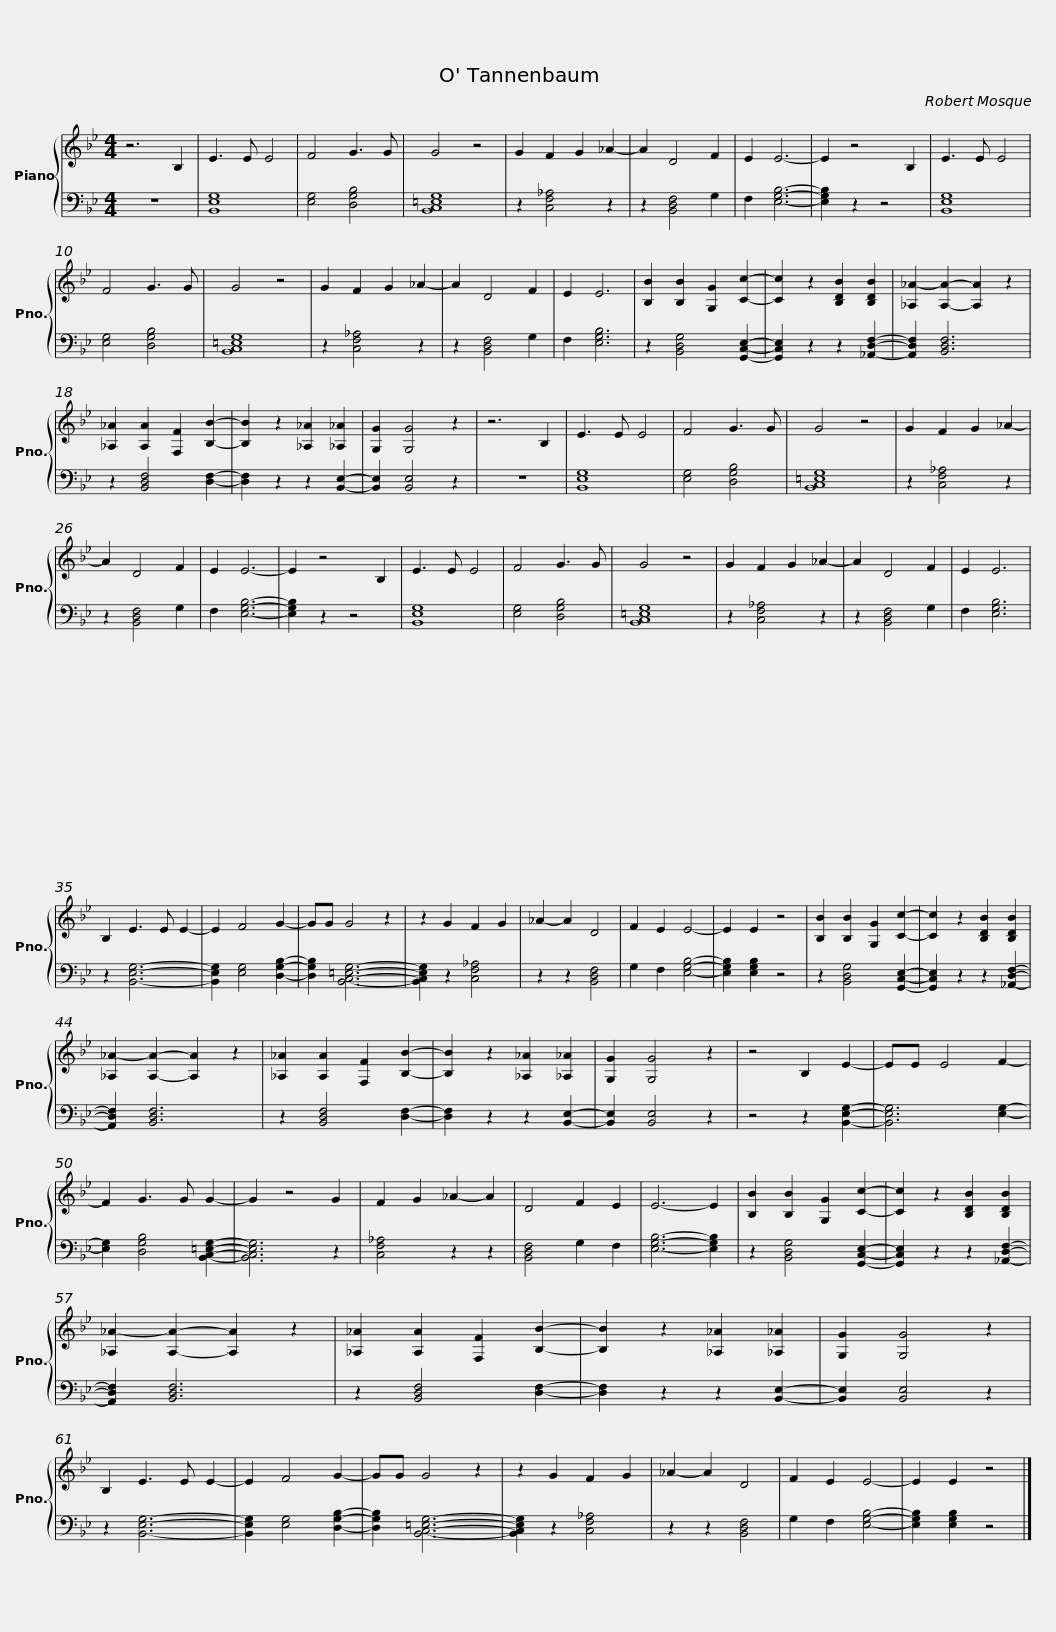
X:1
%%score { 1 | 2 }
L:1/8
M:4/4
I:linebreak $
K:Bb
V:1 treble
V:2 bass
V:1
 z6 B,2 | E3 E E4 | F4 G3 G | G4 z4 | G2 F2 G2 _A2- | %5
 A2 D4 F2 | E2 E6- | E2 z4 B,2 | E3 E E4 | F4 G3 G |$ %10
 G4 z4 | G2 F2 G2 _A2- | A2 D4 F2 | E2 E6 | [B,B]2 [B,B]2 [G,G]2 [Cc]2- | %15
 [Cc]2 z2 [B,DB]2 [B,DB]2 | [_A,_A-]2 [A,A]2- [A,A]2 z2 | [_A,_A]2 [A,A]2 [F,F]2 [B,B]2- |$ [B,B]2 z2 [_A,_A]2 [_A,_A]2 | [G,G]2 [G,G]4 z2 | %20
 z6 B,2 | E3 E E4 | F4 G3 G | G4 z4 | G2 F2 G2 _A2- | %25
 A2 D4 F2 | E2 E6- | E2 z4 B,2 |$ E3 E E4 | F4 G3 G | %30
 G4 z4 | G2 F2 G2 _A2- | A2 D4 F2 | E2 E6 | B,2 E3 E E2- | %35
 E2 F4 G2- | GG G4 z2 |$ z2 G2 F2 G2 | _A2- A2 D4 | F2 E2 E4- | %40
 E2 E2 z4 | [B,B]2 [B,B]2 [G,G]2 [Cc]2- | [Cc]2 z2 [B,DB]2 [B,DB]2 | [_A,_A-]2 [A,A]2- [A,A]2 z2 | [_A,_A]2 [A,A]2 [F,F]2 [B,B]2- |$ %45
 [B,B]2 z2 [_A,_A]2 [_A,_A]2 | [G,G]2 [G,G]4 z2 | z4 B,2 E2- | EE E4 F2- | F2 G3 G G2- | %50
 G2 z4 G2 | F2 G2 _A2- A2 | D4 F2 E2 | E6- E2 |$ [B,B]2 [B,B]2 [G,G]2 [Cc]2- | %55
 [Cc]2 z2 [B,DB]2 [B,DB]2 | [_A,_A-]2 [A,A]2- [A,A]2 z2 | [_A,_A]2 [A,A]2 [F,F]2 [B,B]2- | [B,B]2 z2 [_A,_A]2 [_A,_A]2 | [G,G]2 [G,G]4 z2 | %60
 B,2 E3 E E2- | E2 F4 G2- |$ GG G4 z2 | z2 G2 F2 G2 | _A2- A2 D4 | %65
 F2 E2 E4- | E2 E2 z4 |] %67
V:2
 z8 | [B,,E,G,]8 | [E,G,]4 [D,G,B,]4 | [B,,C,=E,G,]8 | z2 [C,F,_A,]4 z2 | %5
 z2 [B,,D,F,]4 G,2 | F,2 [E,G,B,]6- | [E,G,B,]2 z2 z4 | [B,,E,G,]8 | [E,G,]4 [D,G,B,]4 |$ %10
 [B,,C,=E,G,]8 | z2 [C,F,_A,]4 z2 | z2 [B,,D,F,]4 G,2 | F,2 [E,G,B,]6 | z2 [B,,D,G,]4 [G,,C,E,]2- | %15
 [G,,C,E,]2 z2 z2 [_A,,D,F,]2- | [A,,D,F,]2 [B,,D,F,]6 | z2 [B,,D,F,]4 [D,F,]2- |$ [D,F,]2 z2 z2 [B,,E,]2- | [B,,E,]2 [B,,E,]4 z2 | %20
 z8 | [B,,E,G,]8 | [E,G,]4 [D,G,B,]4 | [B,,C,=E,G,]8 | z2 [C,F,_A,]4 z2 | %25
 z2 [B,,D,F,]4 G,2 | F,2 [E,G,B,]6- | [E,G,B,]2 z2 z4 |$ [B,,E,G,]8 | [E,G,]4 [D,G,B,]4 | %30
 [B,,C,=E,G,]8 | z2 [C,F,_A,]4 z2 | z2 [B,,D,F,]4 G,2 | F,2 [E,G,B,]6 | z2 [B,,E,G,]6- | %35
 [B,,E,G,]2 [E,G,]4 [D,G,B,]2- | [D,G,B,]2 [B,,C,=E,G,]6- |$ [B,,C,E,G,]2 z2 [C,F,_A,]4 | z2 z2 [B,,D,F,]4 | G,2 F,2 [E,G,B,]4- | %40
 [E,G,B,]2 [E,G,B,]2 z4 | z2 [B,,D,G,]4 [G,,C,E,]2- | [G,,C,E,]2 z2 z2 [_A,,D,F,]2- | [A,,D,F,]2 [B,,D,F,]6 | z2 [B,,D,F,]4 [D,F,]2- |$ %45
 [D,F,]2 z2 z2 [B,,E,]2- | [B,,E,]2 [B,,E,]4 z2 | z4 z2 [B,,E,G,]2- | [B,,E,G,]6 [E,G,]2- | [E,G,]2 [D,G,B,]4 [B,,C,=E,G,]2- | %50
 [B,,C,E,G,]6 z2 | [C,F,_A,]4 z2 z2 | [B,,D,F,]4 G,2 F,2 | [E,G,B,]6- [E,G,B,]2 |$ z2 [B,,D,G,]4 [G,,C,E,]2- | %55
 [G,,C,E,]2 z2 z2 [_A,,D,F,]2- | [A,,D,F,]2 [B,,D,F,]6 | z2 [B,,D,F,]4 [D,F,]2- | [D,F,]2 z2 z2 [B,,E,]2- | [B,,E,]2 [B,,E,]4 z2 | %60
 z2 [B,,E,G,]6- | [B,,E,G,]2 [E,G,]4 [D,G,B,]2- |$ [D,G,B,]2 [B,,C,=E,G,]6- | [B,,C,E,G,]2 z2 [C,F,_A,]4 | z2 z2 [B,,D,F,]4 | %65
 G,2 F,2 [E,G,B,]4- | [E,G,B,]2 [E,G,B,]2 z4 |] %67
